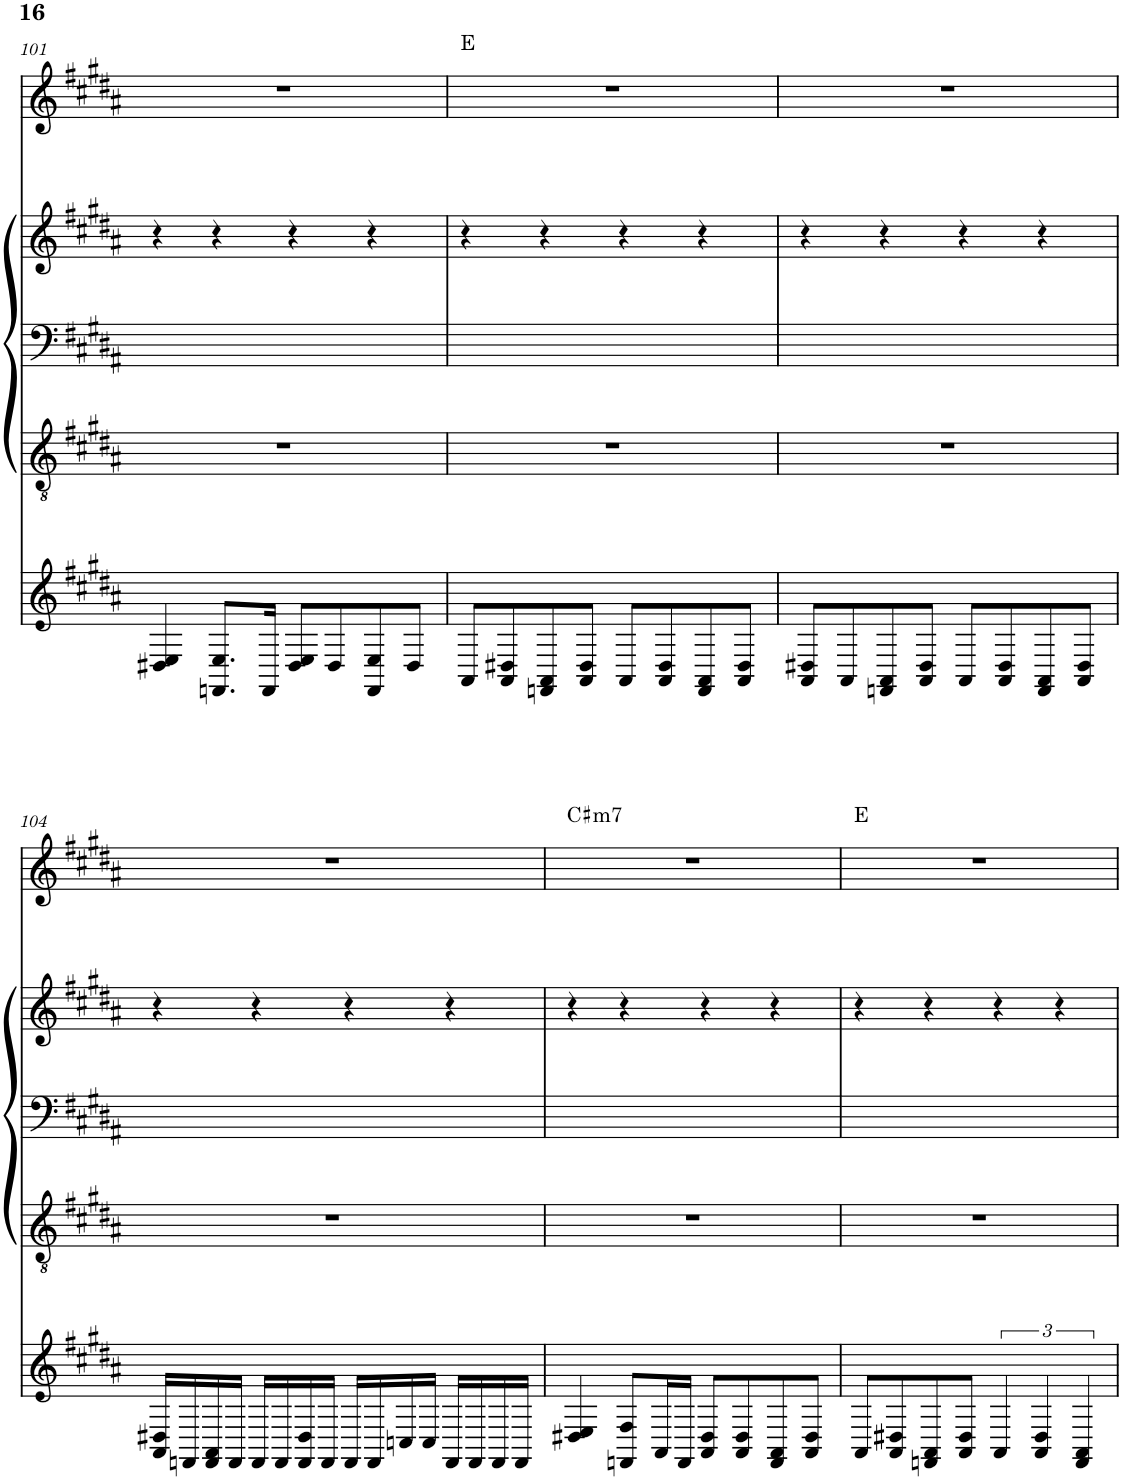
**kern	**kern	**kern	**kern	**kern	**harte
*part4	*part3	*part2	*part2	*part1	*part1
*staff5	*staff4	*staff3	*staff2	*staff1	*
*I"Piano	*I"Piano	*I"Piano	*	*I"Piano	*
*I'Pno	*I'Pno	*I'Pno	*	*I'Pno	*
!!LO:PB:g=z
*clefG2	*clefGv2	*clefF4	*clefG2	*clefG2	*
*k[f#c#g#d#a#]	*k[f#c#g#d#a#]	*k[f#c#g#d#a#]	*k[f#c#g#d#a#]	*k[f#c#g#d#a#]	*
*B:	*B:	*B:	*B:	*B:	*
*M4/4	*M4/4	*M4/4	*M4/4	*M4/4	*
=101	=101	=101	=101	=101	=101
4BB#X/ 4C#/	1r	1ryy	4r	1r	.
8.DDn/ 8.C#/L	.	.	4r	.	.
16DD/Jk	.	.	.	.	.
8BB#/ 8C#/L	.	.	4r	.	.
8BB#/	.	.	.	.	.
8DD/ 8C#/	.	.	4r	.	.
8BB#/J	.	.	.	.	.
=102	=102	=102	=102	=102	=102
8FF#/L	1r	1ryy	4r	1r	E:maj
8FF#/ 8BB#X/	.	.	.	.	.
8DDn/ 8FF#/	.	.	4r	.	.
8FF#/ 8BB#/J	.	.	.	.	.
8FF#/L	.	.	4r	.	.
8FF#/ 8BB#/	.	.	.	.	.
8DD/ 8FF#/	.	.	4r	.	.
8FF#/ 8BB#/J	.	.	.	.	.
=103	=103	=103	=103	=103	=103
8FF#/ 8BB#X/L	1r	1ryy	4r	1r	.
8FF#/	.	.	.	.	.
8DDn/ 8FF#/	.	.	4r	.	.
8FF#/ 8BB#/J	.	.	.	.	.
8FF#/L	.	.	4r	.	.
8FF#/ 8BB#/	.	.	.	.	.
8DD/ 8FF#/	.	.	4r	.	.
8FF#/ 8BB#/J	.	.	.	.	.
!!LO:LB:g=z
=104	=104	=104	=104	=104	=104
16FF#/ 16BB#X/LL	1r	1ryy	4r	1r	.
16DDn/	.	.	.	.	.
16DD/ 16FF#/	.	.	.	.	.
16DD/JJ	.	.	.	.	.
16DD/LL	.	.	4r	.	.
16DD/	.	.	.	.	.
16DD/ 16BB#/	.	.	.	.	.
16DD/JJ	.	.	.	.	.
16DD/LL	.	.	4r	.	.
16DD/	.	.	.	.	.
16AAn/	.	.	.	.	.
16AA/JJ	.	.	.	.	.
16DD/LL	.	.	4r	.	.
16DD/	.	.	.	.	.
16DD/	.	.	.	.	.
16DD/JJ	.	.	.	.	.
=105	=105	=105	=105	=105	=105
!	!	!	!	!	!LO:H:kt=m7
4BB#X/ 4C#/	1r	1ryy	4r	1r	C#:min7
8DDn/ 8D#/L	.	.	4r	.	.
16FF#/L	.	.	.	.	.
16DD/JJ	.	.	.	.	.
8FF#/ 8BB#/L	.	.	4r	.	.
8FF#/ 8BB#/	.	.	.	.	.
8DD/ 8FF#/	.	.	4r	.	.
8FF#/ 8BB#/J	.	.	.	.	.
=106	=106	=106	=106	=106	=106
8FF#/L	1r	1ryy	4r	1r	E:maj
8FF#/ 8BB#X/	.	.	.	.	.
8DDn/ 8FF#/	.	.	4r	.	.
8FF#/ 8BB#/J	.	.	.	.	.
6FF#/	.	.	4r	.	.
6FF#/ 6BB#/	.	.	.	.	.
.	.	.	4r	.	.
6DD/ 6FF#/	.	.	.	.	.
=	=	=	=	=	=
*-	*-	*-	*-	*-	*-
